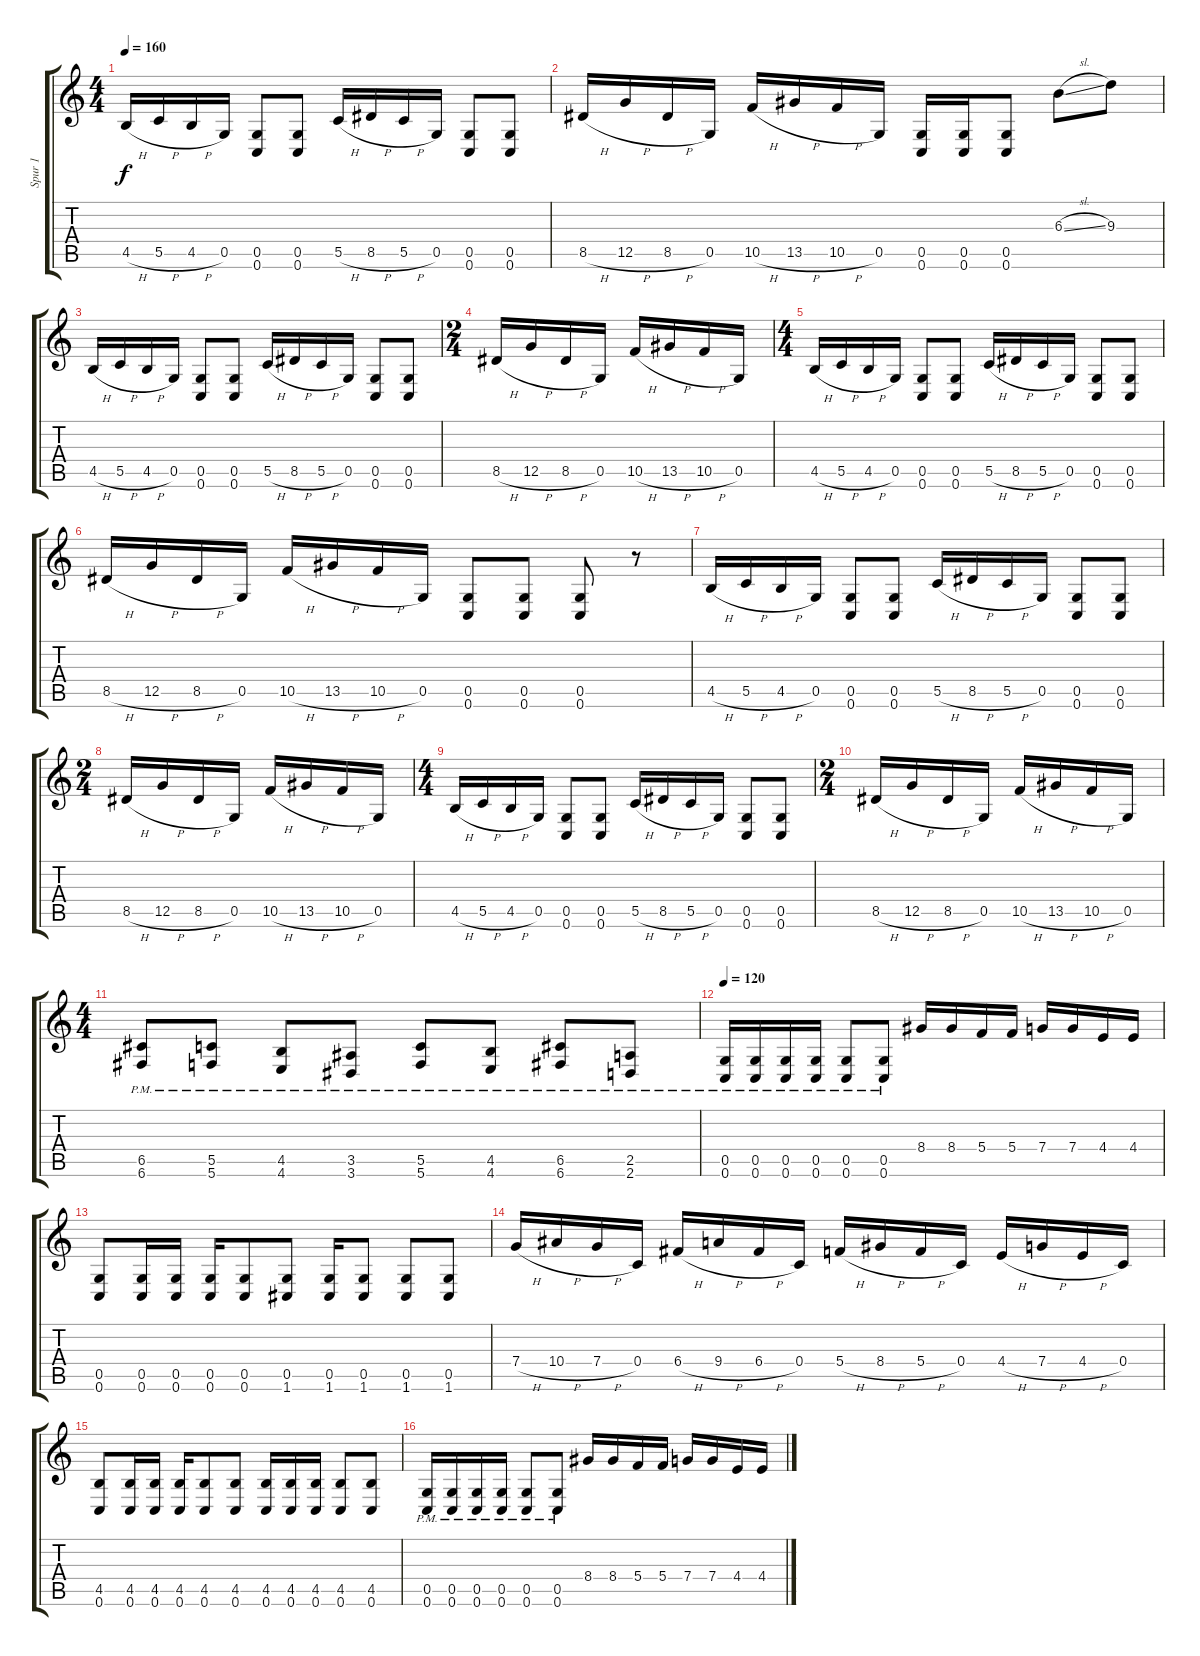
\track ("Spur 1" "Spur 1") {instrument distortionguitar}
\staff {score tabs}
\tuning (D4 A3 F3 C3 G2 C2) {hide}
\ts (4 4)
\tempo 160
\clef g2
\ks c
4.5{h}.16{dy f} 5.5{h}.16 4.5{h}.16 0.5.16 (0.5 0.6).8 (0.5 0.6).8 5.5{h}.16 8.5{h}.16 5.5{h}.16 0.5.16 (0.5 0.6).8 (0.5 0.6).8 |
8.5{h}.16 12.5{h}.16 8.5{h}.16 0.5.16 10.5{h}.16 13.5{h}.16 10.5{h}.16 0.5.16 (0.5 0.6).16 (0.5 0.6).16 (0.5 0.6).8 6.3{sl}.8 9.3.8 |
4.5{h}.16 5.5{h}.16 4.5{h}.16 0.5.16 (0.5 0.6).8 (0.5 0.6).8 5.5{h}.16 8.5{h}.16 5.5{h}.16 0.5.16 (0.5 0.6).8 (0.5 0.6).8 |
\ts (2 4)
8.5{h}.16 12.5{h}.16 8.5{h}.16 0.5.16 10.5{h}.16 13.5{h}.16 10.5{h}.16 0.5.16 |
\ts (4 4)
4.5{h}.16 5.5{h}.16 4.5{h}.16 0.5.16 (0.5 0.6).8 (0.5 0.6).8 5.5{h}.16 8.5{h}.16 5.5{h}.16 0.5.16 (0.5 0.6).8 (0.5 0.6).8 |
8.5{h}.16 12.5{h}.16 8.5{h}.16 0.5.16 10.5{h}.16 13.5{h}.16 10.5{h}.16 0.5.16 (0.5 0.6).8 (0.5 0.6).8 (0.5 0.6).8 r.8 |
4.5{h}.16 5.5{h}.16 4.5{h}.16 0.5.16 (0.5 0.6).8 (0.5 0.6).8 5.5{h}.16 8.5{h}.16 5.5{h}.16 0.5.16 (0.5 0.6).8 (0.5 0.6).8 |
\ts (2 4)
8.5{h}.16 12.5{h}.16 8.5{h}.16 0.5.16 10.5{h}.16 13.5{h}.16 10.5{h}.16 0.5.16 |
\ts (4 4)
4.5{h}.16 5.5{h}.16 4.5{h}.16 0.5.16 (0.5 0.6).8 (0.5 0.6).8 5.5{h}.16 8.5{h}.16 5.5{h}.16 0.5.16 (0.5 0.6).8 (0.5 0.6).8 |
\ts (2 4)
8.5{h}.16 12.5{h}.16 8.5{h}.16 0.5.16 10.5{h}.16 13.5{h}.16 10.5{h}.16 0.5.16 |
\ts (4 4)
(6.5{pm} 6.6{pm}).8 (5.5{pm} 5.6{pm}).8 (4.5{pm} 4.6{pm}).8 (3.5{pm} 3.6{pm}).8 (5.5{pm} 5.6{pm}).8 (4.5{pm} 4.6{pm}).8 (6.5{pm} 6.6{pm}).8 (2.5{pm} 2.6{pm}).8 |
\tempo 120
(0.5{pm} 0.6{pm}).16 (0.5{pm} 0.6{pm}).16 (0.5{pm} 0.6{pm}).16 (0.5{pm} 0.6{pm}).16 (0.5{pm} 0.6{pm}).8 (0.5{pm} 0.6{pm}).8 8.4.16 8.4.16 5.4.16 5.4.16 7.4.16 7.4.16 4.4.16 4.4.16 |
(0.5 0.6).8 (0.5 0.6).16 (0.5 0.6).16 (0.5 0.6).16 (0.5 0.6).8 (0.5 1.6).8 (0.5 1.6).16 (0.5 1.6).8 (0.5 1.6).8 (0.5 1.6).8 |
7.4{h}.16 10.4{h}.16 7.4{h}.16 0.4.16 6.4{h}.16 9.4{h}.16 6.4{h}.16 0.4.16 5.4{h}.16 8.4{h}.16 5.4{h}.16 0.4.16 4.4{h}.16 7.4{h}.16 4.4{h}.16 0.4.16 |
(4.5 0.6).8 (4.5 0.6).16 (4.5 0.6).16 (4.5 0.6).16 (4.5 0.6).8 (4.5 0.6).8 (4.5 0.6).16 (4.5 0.6).16 (4.5 0.6).16 (4.5 0.6).8 (4.5 0.6).8 |
(0.5{pm} 0.6{pm}).16 (0.5{pm} 0.6{pm}).16 (0.5{pm} 0.6{pm}).16 (0.5{pm} 0.6{pm}).16 (0.5{pm} 0.6{pm}).8 (0.5{pm} 0.6{pm}).8 8.4.16 8.4.16 5.4.16 5.4.16 7.4.16 7.4.16 4.4.16 4.4.16
